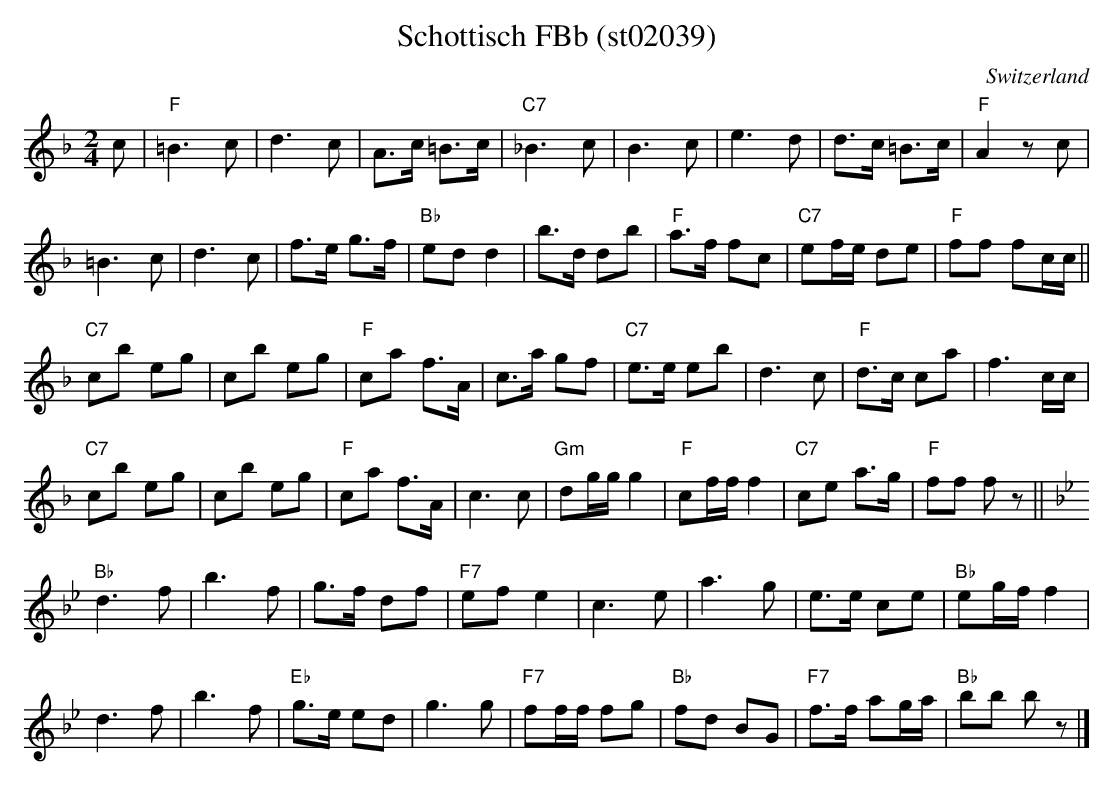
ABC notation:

X:1
T: Schottisch FBb (st02039)
O:Switzerland
M:2/4
L:1/8
K:F major
c | "F"=B3c | d3c | A>c =B>c | "C7"_B3c | B3c | e3d | d>c =B>c | "F"A2zc |
=B3c | d3c | f>e g>f | "Bb"edd2 | b>d db | "F"a>f fc | "C7"ef/e/ de | "F"ff fc/c/ ||
"C7"cb eg | cb eg | "F"ca f>A | c>a gf | "C7"e>e eb | d3c | "F"d>c ca | f3c/c/ |
"C7"cb eg | cb eg | "F"ca f>A | c3c | "Gm"dg/g/g2 | "F"cf/f/f2 | "C7"ce a>g | "F"ff fz || [K:Bb]
"Bb"d3f | b3f | g>f df | "F7"efe2 | c3e | a3g | e>e ce | "Bb"eg/f/f2 |
d3f | b3f | "Eb"g>e ed | g3g | "F7"ff/f/ fg | "Bb"fd BG | "F7"f>f ag/a/ | "Bb"bb bz |]
 % st02039
